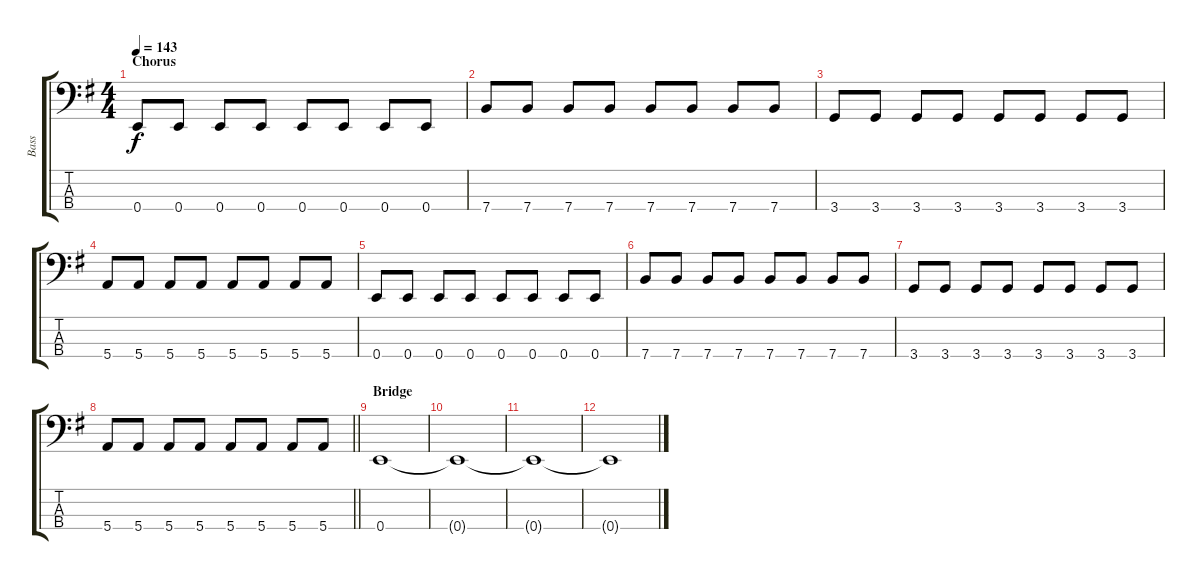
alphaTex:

\track ("Bass" "Bass") {instrument electricbassfinger}
\staff {score tabs}
\tuning (G2 D2 A1 E1) {hide}
\ts (4 4)
\section ("" "Chorus")
\tempo 143
\clef f4
\ks eminor
0.4.8{dy f} 0.4.8 0.4.8 0.4.8 0.4.8 0.4.8 0.4.8 0.4.8 |
7.4.8 7.4.8 7.4.8 7.4.8 7.4.8 7.4.8 7.4.8 7.4.8 |
3.4.8 3.4.8 3.4.8 3.4.8 3.4.8 3.4.8 3.4.8 3.4.8 |
5.4.8 5.4.8 5.4.8 5.4.8 5.4.8 5.4.8 5.4.8 5.4.8 |
0.4.8 0.4.8 0.4.8 0.4.8 0.4.8 0.4.8 0.4.8 0.4.8 |
7.4.8 7.4.8 7.4.8 7.4.8 7.4.8 7.4.8 7.4.8 7.4.8 |
3.4.8 3.4.8 3.4.8 3.4.8 3.4.8 3.4.8 3.4.8 3.4.8 |
\barLineRight lightlight
5.4.8 5.4.8 5.4.8 5.4.8 5.4.8 5.4.8 5.4.8 5.4.8 |
\section ("" "Bridge")
0.4.1 |
0.4{t}.1 |
0.4{t}.1 |
0.4{t}.1
